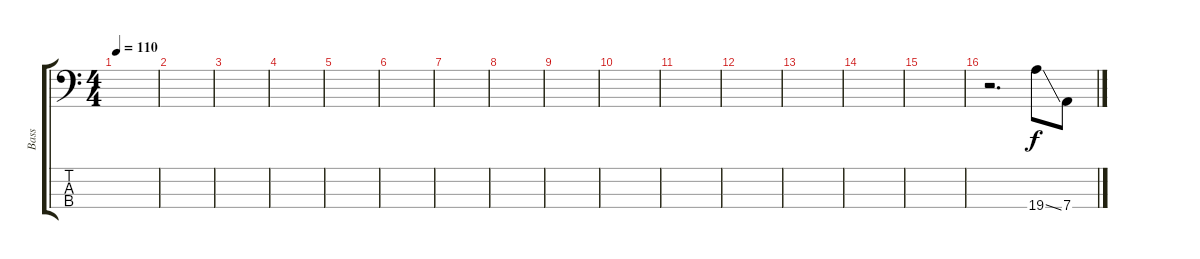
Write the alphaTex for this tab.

\track ("Bass" "Bass") {instrument electricbasspick}
\staff {score tabs}
\tuning (F2 C2 G1 D1) {hide}
\ts (4 4)
\tempo 110
\clef f4
\ks c
|
|
|
|
|
|
|
|
|
|
|
|
|
|
|
r.2{d} 19.4{ss}.8 7.4.8{dy f}
